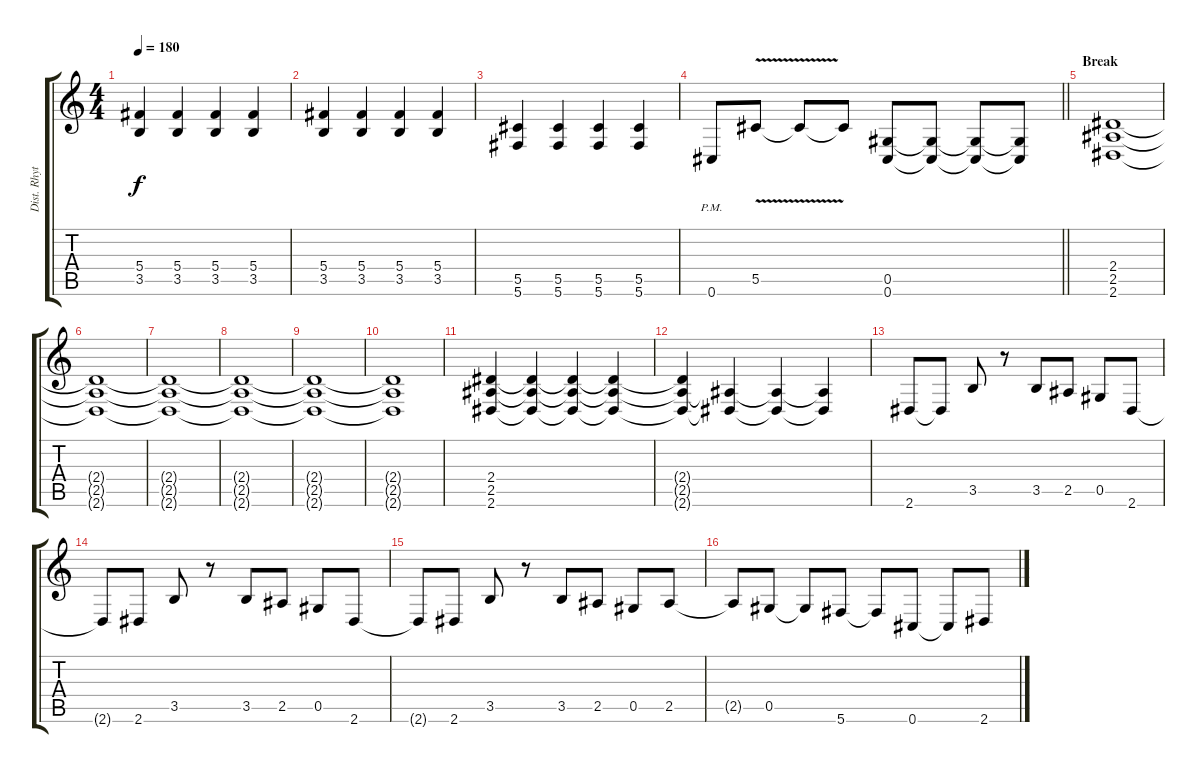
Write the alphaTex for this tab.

\track ("Dist. Rhytm Guitar [L]" "Dist. Rhyt") {instrument distortionguitar}
\staff {score tabs}
\tuning (Eb4 Bb3 Gb3 Db3 Ab2 Db2) {hide}
\ts (4 4)
\tempo 180
\clef g2
\ks c
(5.4 3.5).4{dy f} (5.4 3.5).4 (5.4 3.5).4 (5.4 3.5).4 |
(5.4 3.5).4 (5.4 3.5).4 (5.4 3.5).4 (5.4 3.5).4 |
(5.5 5.6).4 (5.5 5.6).4 (5.5 5.6).4 (5.5 5.6).4 |
\barLineRight lightlight
0.6{pm}.8 5.5{v}.8 5.5{t}.8 5.5{t}.8 (0.5 0.6).8 (0.5{t} 0.6{t}).8 (0.5{t} 0.6{t}).8 (0.5{t} 0.6{t}).8 |
\section ("" "Break")
(2.4 2.5 2.6).1 |
(2.4{t} 2.5{t} 2.6{t}).1 |
(2.4{t} 2.5{t} 2.6{t}).1{volume 0} |
(2.4{t} 2.5{t} 2.6{t}).1 |
(2.4{t} 2.5{t} 2.6{t}).1 |
(2.4{t} 2.5{t} 2.6{t}).1 |
(2.4 2.5 2.6).4{volume 13} (2.4{t} 2.5{t} 2.6{t}).4 (2.4{t} 2.5{t} 2.6{t}).4 (2.4{t} 2.5{t} 2.6{t}).4{volume 0} |
(2.4{t} 2.5{t} 2.6{t}).4 (2.5{t} 2.6{t}).4{volume 13} (2.5{t} 2.6{t}).4 (2.5{t} 2.6{t}).4 |
2.6.8 2.6{t}.8 3.5.8 r.8 3.5.8 2.5.8 0.5.8 2.6.8 |
2.6{t}.8 2.6.8 3.5.8 r.8 3.5.8 2.5.8 0.5.8 2.6.8 |
2.6{t}.8 2.6.8 3.5.8 r.8 3.5.8 2.5.8 0.5.8 2.5.8 |
2.5{t}.8 0.5.8 0.5{t}.8 5.6.8 5.6{t}.8 0.6.8 0.6{t}.8 2.6.8
